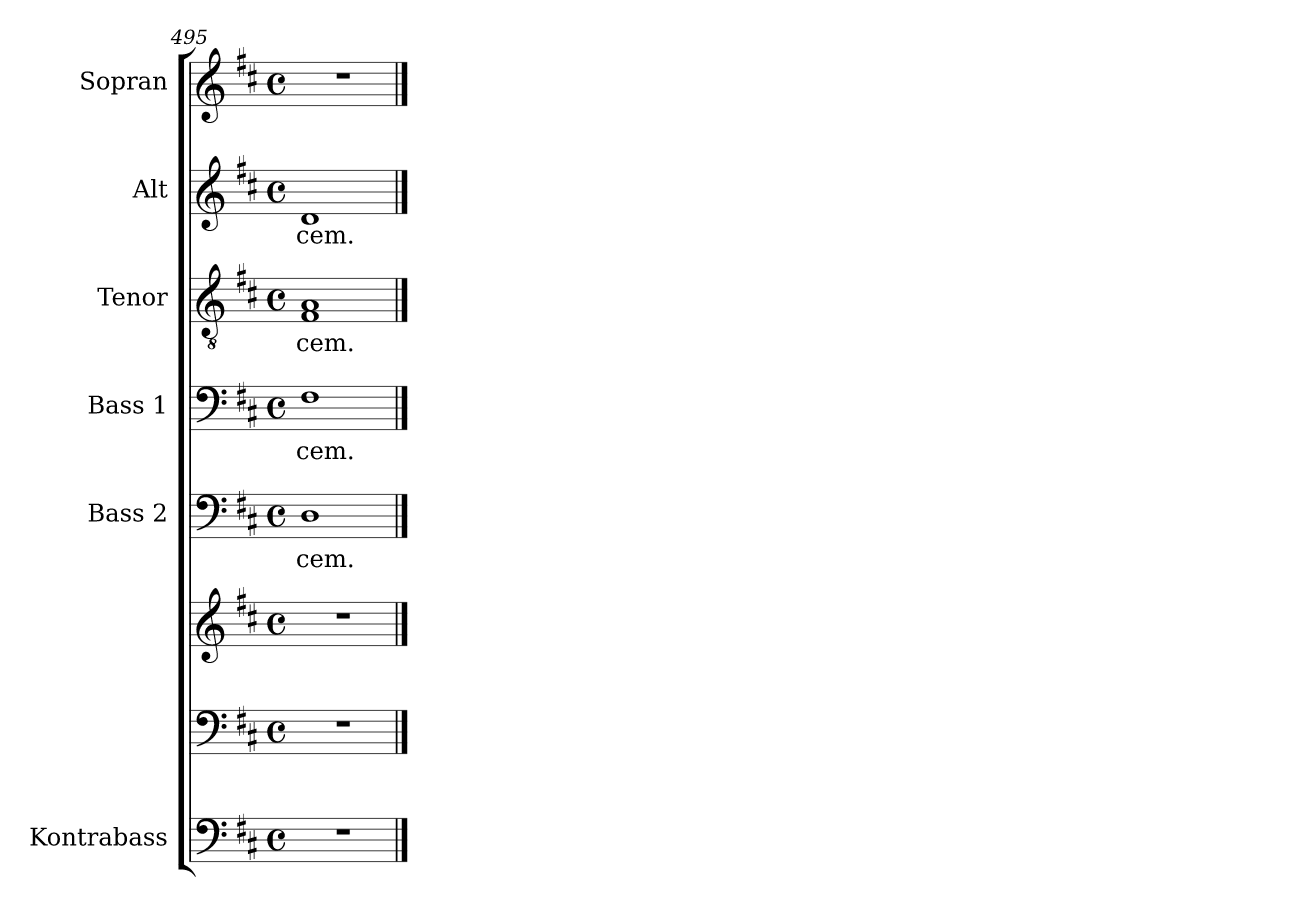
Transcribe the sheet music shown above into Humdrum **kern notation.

**kern	**kern	**kern	**kern	**text	**kern	**text	**kern	**text	**kern	**text	**kern
*part7	*part6	*part6	*part5	*part5	*part4	*part4	*part3	*part3	*part2	*part2	*part1
*staff8	*staff7	*staff6	*staff5	*staff5	*staff4	*staff4	*staff3	*staff3	*staff2	*staff2	*staff1
*I"Kontrabass	*	*	*I"Bass 2	*	*I"Bass 1	*	*I"Tenor	*	*I"Alt	*	*I"Sopran
*I'Kb.	*	*	*I'B. 2	*	*I'B. 1	*	*I'T.	*	*I'A.	*	*I'S.
*clefF4	*clefF4	*clefG2	*clefF4	*	*clefF4	*	*clefGv2	*	*clefG2	*	*clefG2
*ITrd7c12	*	*	*	*	*	*	*	*	*	*	*
*k[f#c#]	*k[f#c#]	*k[f#c#]	*k[f#c#]	*	*k[f#c#]	*	*k[f#c#]	*	*k[f#c#]	*	*k[f#c#]
*D:	*D:	*D:	*D:	*	*D:	*	*D:	*	*D:	*	*D:
*M4/4	*M4/4	*M4/4	*M4/4	*	*M4/4	*	*M4/4	*	*M4/4	*	*M4/4
*met(c)	*met(c)	*met(c)	*met(c)	*	*met(c)	*	*met(c)	*	*met(c)	*	*met(c)
=495	=495	=495	=495	=495	=495	=495	=495	=495	=495	=495	=495
!	!	!	!	!LO:LY:b	!	!LO:LY:b	!	!LO:LY:b	!	!LO:LY:b	!
1r	1r	1r	1D	-cem.	1F#	-cem.	1F# 1A	-cem.	1d	-cem.	1r
==	==	==	==	==	==	==	==	==	==	==	==
*-	*-	*-	*-	*-	*-	*-	*-	*-	*-	*-	*-
